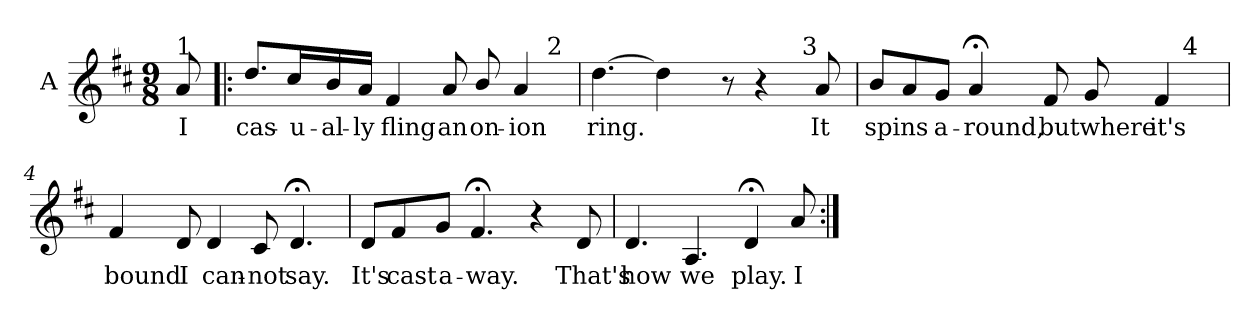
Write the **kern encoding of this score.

**kern	**text
*part1	*part1
*staff1	*staff1
*I"A	*
*clefG2	*
*ITrd1c2	*
*k[]	*
*C:	*
*M9/8	*
=	=
!LO:TX:a:t=1	!
!	!LO:LY:b
8g/	I
=1!|:	=1!|:
!	!LO:LY:b
*^	*
8.cc/L	1ryy	cas-
!	!	!LO:LY:b
16b/L	.	-u-
!	!	!LO:LY:b
16a/	.	-al-
!	!	!LO:LY:b
16g/JJ	.	-ly
!	!	!LO:LY:b
4e/	.	fling
!	!	!LO:LY:b
8g/	.	an
!	!	!LO:LY:b
8a/	.	on-
!	!	!LO:LY:b
4g/	.	-ion
!	!LO:TX:a:t=2	!
.	8ryy	.
=2	=2	=2
!	!	!LO:LY:b
[4.cc\	2ryy	ring.
4cc\]	.	.
.	4...ryy	.
8r	.	.
4r	.	.
!	!LO:TX:a:t=3	!
.	8ryy	.
!	!	!LO:LY:b
8g/	.	It
.	32ryy	.
=3	=3	=3
!	!	!LO:LY:b
8a/L	2ryy	spins
8g/	.	.
!	!	!LO:LY:b
8f/J	.	a-
!	!	!LO:LY:b
4g;/	.	-round,
.	4...ryy	.
!	!	!LO:LY:b
8e/	.	but
!	!	!LO:LY:b
8f/	.	where
!	!	!LO:LY:b
4e/	.	it's
!	!LO:TX:a:t=4	!
.	8ryy	.
.	32ryy	.
!!LO:LB:g=z	!!
=4	=4	=4
!	!	!LO:LY:b
*v	*v	*
4e/	bound
!	!LO:LY:b
8c/	I
!	!LO:LY:b
4c/	can-
!	!LO:LY:b
8B/	-not
!	!LO:LY:b
4.c;/	say.
=5	=5
!	!LO:LY:b
8c/L	It's
!	!LO:LY:b
8e/	cast
!	!LO:LY:b
8f/J	a-
!	!LO:LY:b
4.e;/	-way.
4r	.
!	!LO:LY:b
8c/	That's
=6	=6
!	!LO:LY:b
4.c/	how
!	!LO:LY:b
4.G/	we
!	!LO:LY:b
4c;/	play.
!	!LO:LY:b
8g/	I
=:|!	=:|!
*-	*-
